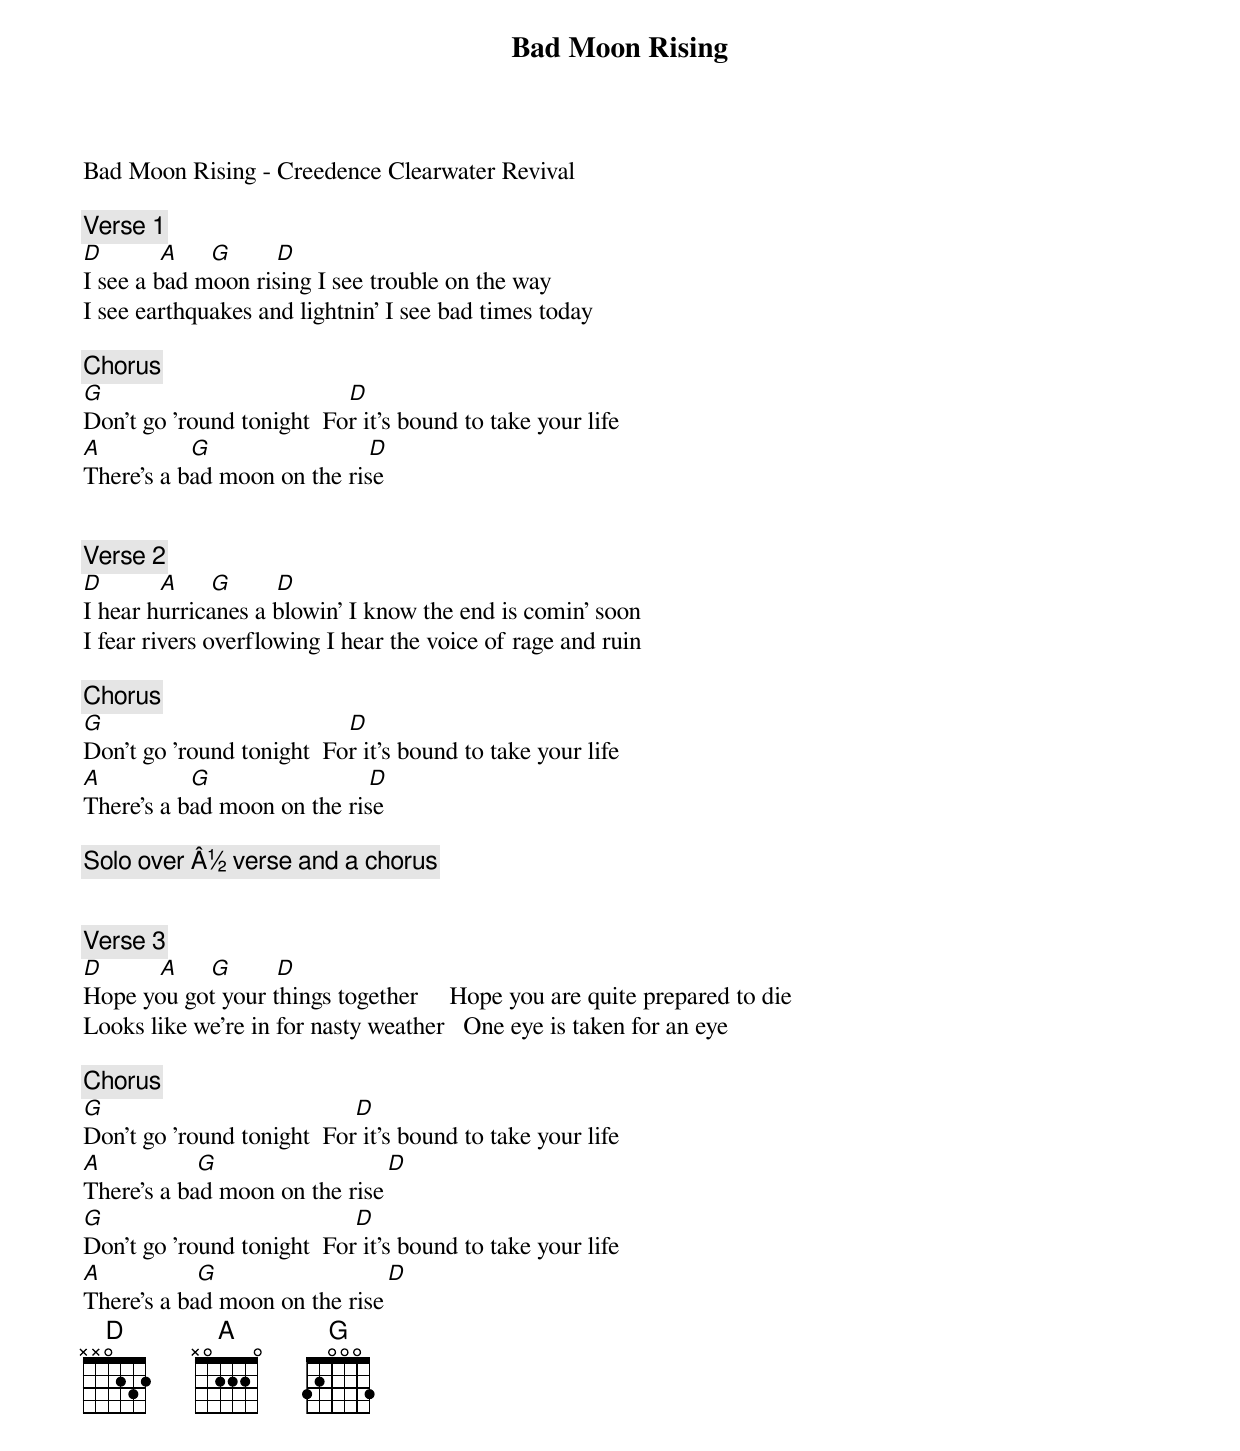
{title: Bad Moon Rising}
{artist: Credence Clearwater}
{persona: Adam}
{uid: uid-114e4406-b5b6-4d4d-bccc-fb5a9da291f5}
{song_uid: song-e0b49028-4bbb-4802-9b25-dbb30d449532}


Bad Moon Rising - Creedence Clearwater Revival

{comment: Verse 1}
[D]         [A]     [G]       [D]
I see a bad moon rising	I see trouble on the way
I see earthquakes and lightnin'	I see bad times today

{comment: Chorus}
[G]	                                      [D]
Don't go 'round tonight  For it's bound to take your life
[A]              [G]                         [D]
There's a bad moon on the rise


{comment: Verse 2}
[D]         [A]     [G]       [D]
I hear hurricanes a blowin'	I know the end is comin' soon
I fear rivers overflowing	I hear the voice of rage and ruin

{comment: Chorus}
[G]	                                      [D]
Don't go 'round tonight  For it's bound to take your life
[A]              [G]                         [D]
There's a bad moon on the rise

{comment: Solo over Â½ verse and a chorus}


{comment: Verse 3}
[D]         [A]     [G]       [D]
Hope you got your things together    	Hope you are quite prepared to die
Looks like we're in for nasty weather  	One eye is taken for an eye

{comment: Chorus}
[G]	                                      	[D]
Don't go 'round tonight  For it's bound to take your life
[A]              	[G]                         		[D]
There's a bad moon on the rise
[G]	                                      	[D]
Don't go 'round tonight  For it's bound to take your life
[A]              	[G]                         		[D]
There's a bad moon on the rise
